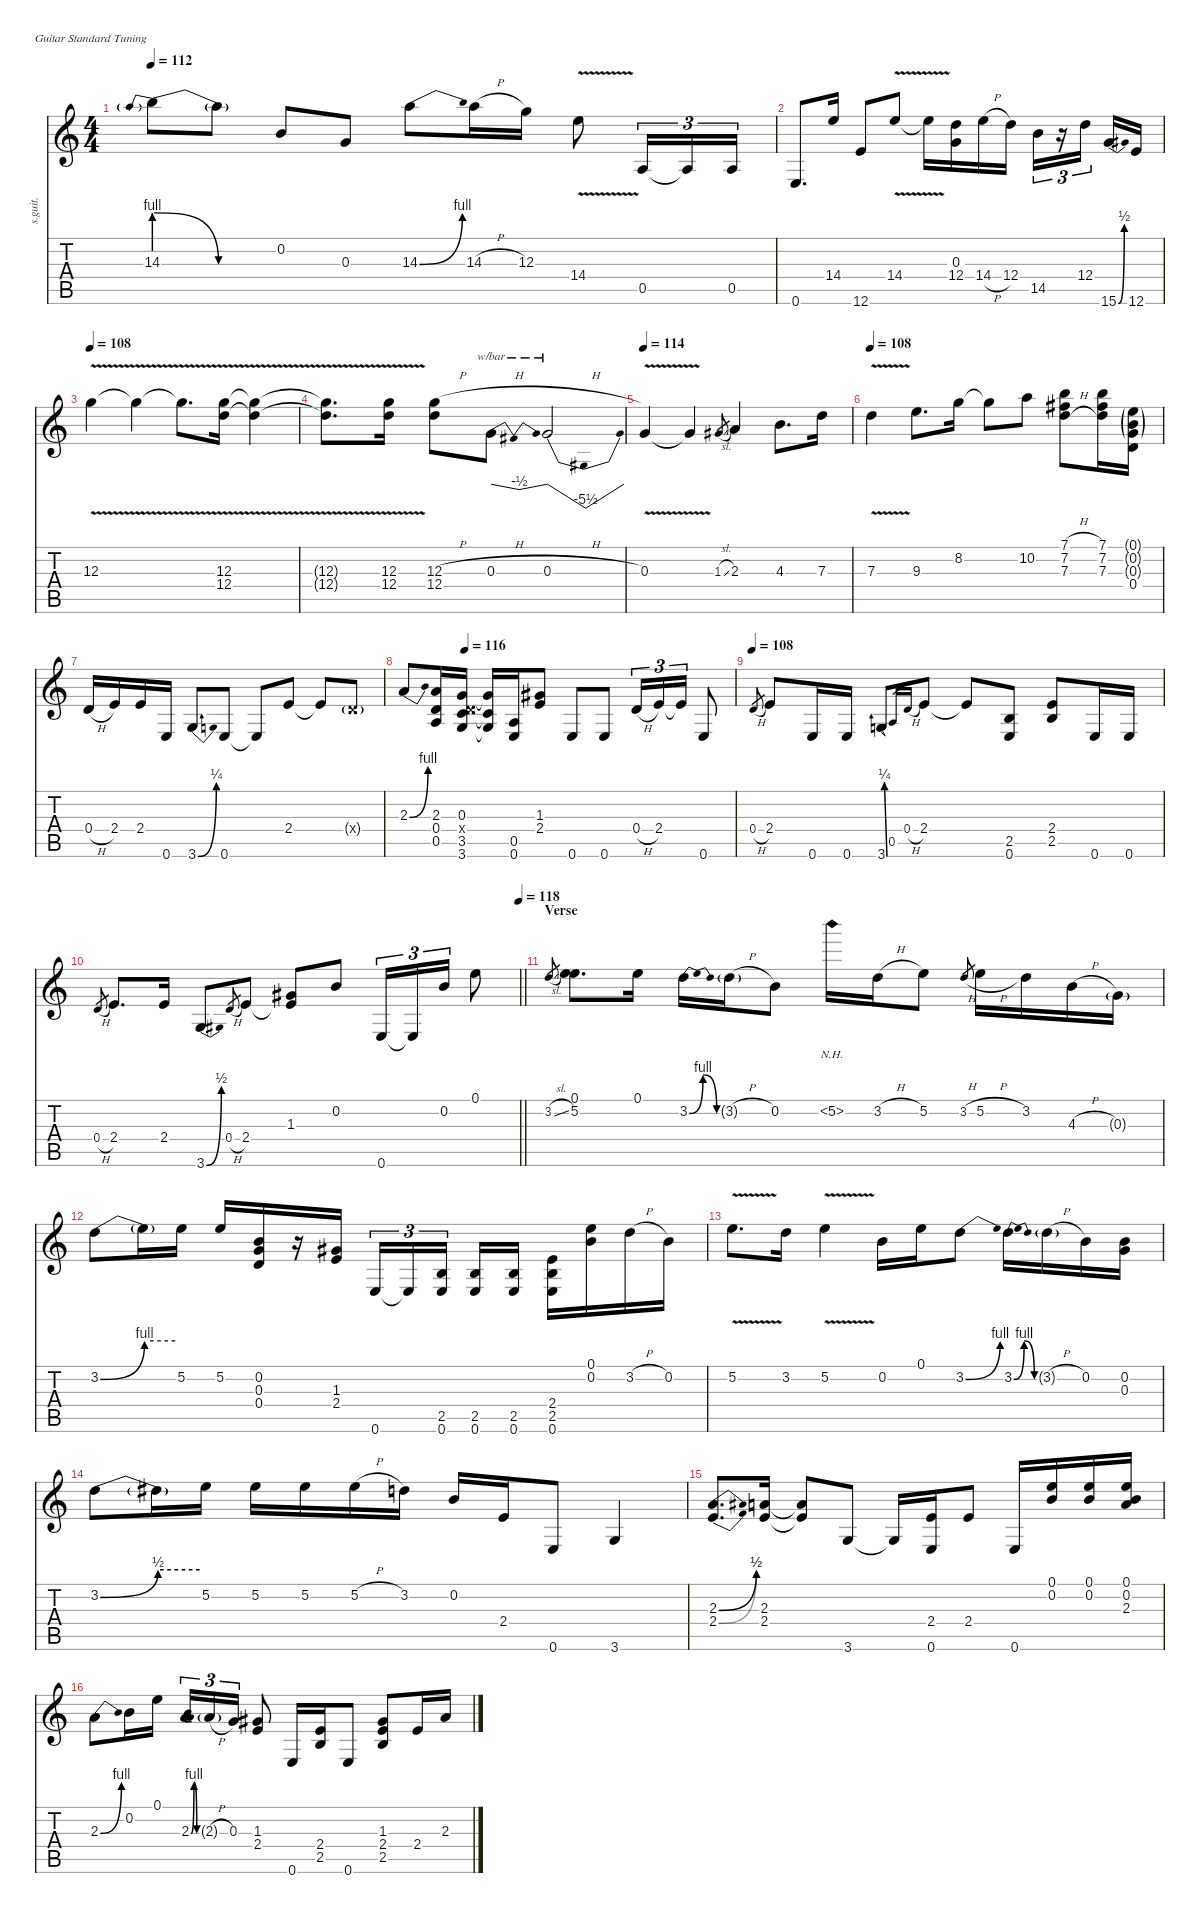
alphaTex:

\defaultSystemsLayout 4
\hideDynamics
\bracketExtendMode nobrackets
\otherSystemsTrackNameOrientation horizontal
\track ("Overdub" "s.guit.") {instrument acousticguitarsteel}
\staff {score tabs}
\tuning (E4 B3 G3 D3 A2 E2)
\ts (4 4)
\tempo 112
\clef g2
\ks c
14.3{be (prebendrelease 0 4 60 0)}.8{dy ff beam Down} 14.3{be (hold 0 0 60 0) t}.8{dy f beam Down} 0.2.8{beam Up} 0.3.8{beam Up} 14.3{be (bend 0 0 30 4)}.8{dy ff beam Down} 14.3{h}.16{dy f beam Down} 12.3.16{beam Down} 14.4{v}.8{dy ff beam Down} 0.5.16{tu (3 2) dy f beam Up} 0.5{t}.16{tu (3 2) beam Up} 0.5.16{tu (3 2) beam Up} |
0.6.8{d dy ff beam Up} 14.4.16{dy f beam Up} 12.6.8{beam Up} 14.4{v}.8{dy ff beam Up} 14.4{v t}.16{dy f beam Down} (0.3 12.4).16{beam Down} 14.4{h}.16{beam Down} 12.4.16{beam Down} 14.5.16{tu (3 2) beam Down} r.16{tu (3 2) beam Down} 12.4.16{tu (3 2) beam Down} 15.6{be (bend 0 0 30 2)}.16{beam Up} 12.6.16{dy mf beam Up} |
\tempo 108
12.3{v}.4{dy ff beam Down} 12.3{v t}.4{dy f beam Down} 12.3{v t}.8{d beam Down} (12.3{v} 12.4{v}).16{dy ff beam Down} (12.3{v t} 12.4{v t}).4{dy f beam Down} |
(12.3{v t} 12.4{v t}).8{d beam Down} (12.3{v} 12.4{v}).16{beam Down} (12.3{h} 12.4).8{beam Down} 0.3{h}.8{tbe (dip default 0 0 30 -2 60 0) beam Down} 0.3{h}.2{tbe (dip default 0 0 30 -22 60 0) beam Up} |
\tempo 114
0.3{v}.4{beam Up} 0.3{v t}.4{beam Up} 1.3{sl acc #}.8{gr dy mp beam Up} 2.3.4{dy f beam Up} 4.3.8{d beam Down} 7.3.16{beam Down} |
\tempo 108
7.3{v}.4{beam Down} 9.3.8{d beam Down} 8.2.16{beam Down} 8.2{t}.8{beam Down} 10.2.8{beam Down} (7.1{h} 7.2{h acc #} 7.3{h}).8{beam Down} (7.1 7.2{acc #} 7.3).16{dy mf beam Down} (0.1{g} 0.2{g} 0.3{g} 0.4).16{dy f beam Down} |
0.4{h}.16{beam Up} 2.4.16{beam Up} 2.4.16{beam Up} 0.6.16{beam Up} 3.6{be (bend 0 0 30 1)}.8{beam Up} 0.6.8{beam Up} 0.6{t}.8{beam Up} 2.4.8{beam Up} 2.4{t}.8{beam Up} 0.4{g x}.8{dy mf beam Up} |
\tempo (116 0.1875)
2.3{be (bend 0 0 30 4)}.8{dy f beam Up} (2.3 0.4 0.5).16{beam Up} (0.3 0.4{x} 3.5 3.6).16{beam Up} (0.3{t} 3.5{t} 3.6{t}).16{beam Up} (0.5 0.6).16{beam Up} (1.3{acc #} 2.4).8{dy ff beam Up} 0.6.8{dy f beam Up} 0.6.8{beam Up} 0.4{h}.16{tu (3 2) beam Up} 2.4.16{tu (3 2) beam Up} 2.4{t}.16{tu (3 2) beam Up} 0.6.8{beam Up} |
\tempo 108
0.4{h}.8{gr dy mf beam Up} 2.4.8{dy ff beam Up} 0.6.16{dy f beam Up} 0.6.16{beam Up} 3.6{be (bend 0 0 30 1)}.8{beam Up} 0.5.16{gr dy mf beam Up} 0.4{h}.16{gr beam Up} 2.4.8{dy ff beam Up} 2.4{t}.8{dy f beam Up} (2.5 0.6).8{beam Up} (2.4 2.5).8{beam Up} 0.6.16{beam Up} 0.6.16{beam Up} |
\tempo (118 1)
\barLineRight lightlight
0.4{h}.8{gr dy mf beam Up} 2.4.8{d dy ff beam Up} 2.4.16{dy f beam Up} 3.6{be (bend 0 0 30 2)}.8{beam Up} 0.4{h}.8{gr dy mf beam Up} 2.4.8{dy ff beam Up} (1.3{acc #} 2.4{t}).8{dy f beam Up} 0.2.8{beam Up} 0.6.16{tu (3 2) beam Up} 0.6{t}.16{tu (3 2) beam Up} 0.2.16{tu (3 2) beam Up} 0.1.8{beam Down} |
\section ("" "Verse")
3.2{sl}.8{gr dy mf beam Up} (0.1 5.2).8{d dy ff beam Down} 0.1.16{dy f beam Down} 3.2{be (bendrelease 0 0 15 4 30 4 60 0)}.16{dy ff beam Down} 3.2{h g}.16{dy f beam Down} 0.2.8{beam Down} 5.2{nh}.16{beam Down} 3.2{h}.16{beam Down} 5.2.8{beam Down} 3.2{h}.8{gr dy mp beam Up} 5.2{h}.16{dy f beam Down} 3.2.16{beam Down} 4.3{h}.16{beam Down} 0.3{g}.16{dy mf beam Down} |
3.2{be (bend 0 0 60 4)}.8{dy ff beam Down} 3.2{be (hold 0 4 60 4) t}.16{dy f beam Down} 5.2.16{beam Down} 5.2.16{dy ff beam Up} (0.2 0.3 0.4).16{dy f beam Up} r.16{beam Up} (1.3{acc #} 2.4).16{beam Up} 0.6.16{tu (3 2) beam Up} 0.6{t}.16{tu (3 2) beam Up} (2.5 0.6).16{tu (3 2) beam Up} (2.5 0.6).16{beam Up} (2.5 0.6).16{dy ff beam Up} (2.4 2.5 0.6).16{dy f beam Down} (0.1 0.2).16{beam Down} 3.2{h}.16{beam Down} 0.2.16{beam Down} |
5.2{v}.8{d dy ff beam Down} 3.2.16{dy f beam Down} 5.2{v}.4{dy ff beam Down} 0.2.16{dy f beam Down} 0.1.16{beam Down} 3.2{be (bend 0 0 30 4)}.8{beam Down} 3.2{be (bendrelease 0 0 15 4 30 4 60 0)}.16{beam Down} 3.2{h g}.16{beam Down} 0.2.16{beam Down} (0.2 0.3).16{beam Down} |
3.2{be (bend 0 0 60 2)}.8{beam Down} 3.2{be (hold 0 2 60 2) t}.16{beam Down} 5.2.16{beam Down} 5.2.16{beam Down} 5.2.16{beam Down} 5.2{h}.16{beam Down} 3.2.16{beam Down} 0.2.16{beam Up} 2.4.16{beam Up} 0.6.8{beam Up} 3.6.4{beam Up} |
(2.3{be (bend 0 0 30 2)} 2.4{be (bend 0 0 30 2)}).8{d beam Up} (2.3 2.4).16{beam Up} (2.3{t} 2.4{t}).8{beam Up} 3.6.8{beam Up} 3.6{t}.16{beam Up} (2.4 0.6).16{beam Up} 2.4.8{beam Up} 0.6.16{beam Up} (0.1 0.2).16{beam Up} (0.1 0.2).16{beam Up} (0.1 0.2 2.3).16{beam Up} |
2.3{be (bend 0 0 30 4)}.8{beam Down} 0.2.16{beam Down} 0.1.16{beam Down} 2.3{be (bendrelease 0 0 15 4 30 4 60 0)}.16{tu (3 2) beam Up} 2.3{h g}.16{tu (3 2) beam Up} 0.3.16{tu (3 2) beam Up} (1.3{acc #} 2.4).8{beam Up} 0.6.16{beam Up} (2.4 2.5).16{beam Up} 0.6.8{beam Up} (1.3{acc #} 2.4 2.5).8{beam Up} 2.4.16{beam Up} 2.3.16{beam Up}
